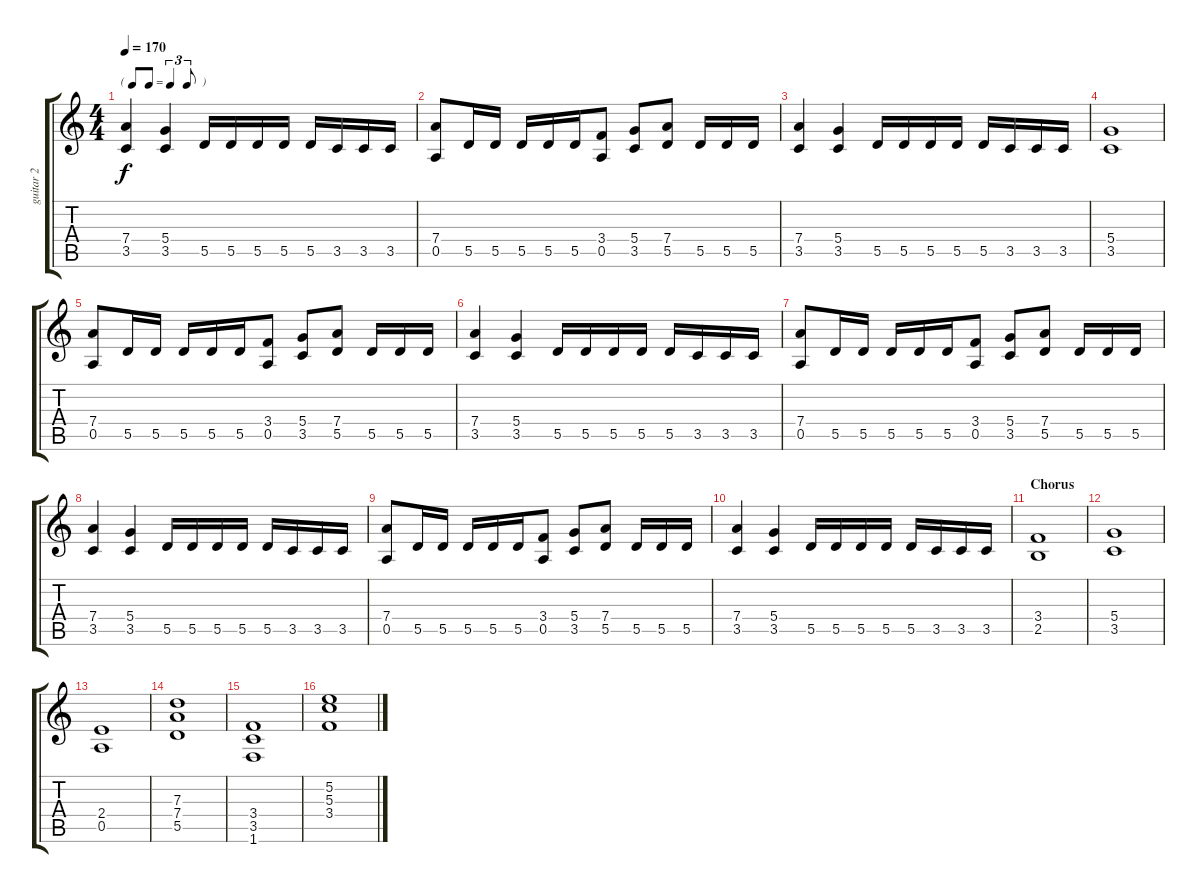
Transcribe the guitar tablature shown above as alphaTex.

\track ("guitar 2" "guitar 2") {instrument distortionguitar}
\staff {score tabs}
\tuning (E4 B3 G3 D3 A2 E2) {hide}
\ts (4 4)
\tf triplet8th
\tempo 170
\clef g2
\ks c
(7.4 3.5).4{dy f} (5.4 3.5).4 5.5.16 5.5.16 5.5.16 5.5.16 5.5.16 3.5.16 3.5.16 3.5.16 |
(7.4 0.5).8 5.5.16 5.5.16 5.5.16 5.5.16 5.5.16 (3.4 0.5).8 (5.4 3.5).8 (7.4 5.5).8 5.5.16 5.5.16 5.5.16 |
(7.4 3.5).4 (5.4 3.5).4 5.5.16 5.5.16 5.5.16 5.5.16 5.5.16 3.5.16 3.5.16 3.5.16 |
(5.4 3.5).1 |
(7.4 0.5).8 5.5.16 5.5.16 5.5.16 5.5.16 5.5.16 (3.4 0.5).8 (5.4 3.5).8 (7.4 5.5).8 5.5.16 5.5.16 5.5.16 |
(7.4 3.5).4 (5.4 3.5).4 5.5.16 5.5.16 5.5.16 5.5.16 5.5.16 3.5.16 3.5.16 3.5.16 |
(7.4 0.5).8 5.5.16 5.5.16 5.5.16 5.5.16 5.5.16 (3.4 0.5).8 (5.4 3.5).8 (7.4 5.5).8 5.5.16 5.5.16 5.5.16 |
(7.4 3.5).4 (5.4 3.5).4 5.5.16 5.5.16 5.5.16 5.5.16 5.5.16 3.5.16 3.5.16 3.5.16 |
(7.4 0.5).8 5.5.16 5.5.16 5.5.16 5.5.16 5.5.16 (3.4 0.5).8 (5.4 3.5).8 (7.4 5.5).8 5.5.16 5.5.16 5.5.16 |
(7.4 3.5).4 (5.4 3.5).4 5.5.16 5.5.16 5.5.16 5.5.16 5.5.16 3.5.16 3.5.16 3.5.16 |
\section ("" "Chorus")
(3.4 2.5).1 |
(5.4 3.5).1 |
(2.4 0.5).1 |
(7.3 7.4 5.5).1 |
(3.4 3.5 1.6).1 |
(5.2 5.3 3.4).1
